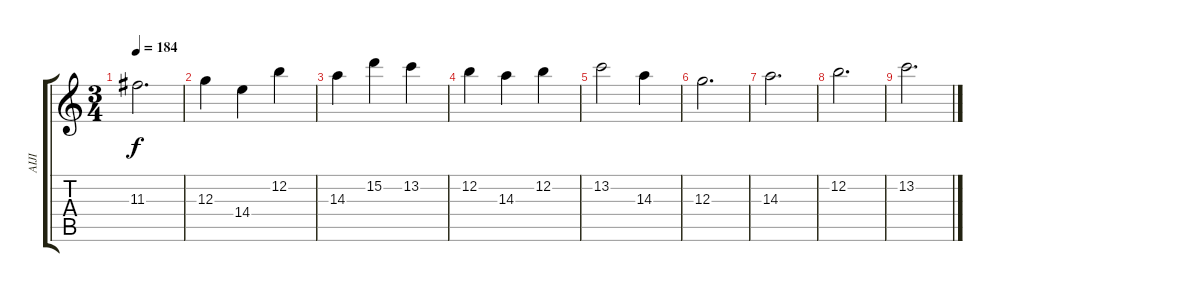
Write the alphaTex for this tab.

\track ("AIJI" "AIJI") {instrument distortionguitar}
\staff {score tabs}
\tuning (E4 B3 G3 D3 A2 E2) {hide}
\ts (3 4)
\tempo 184
\clef g2
\ks c
11.3.2{d dy f} |
12.3.4 14.4.4 12.2.4 |
14.3.4 15.2.4 13.2.4 |
12.2.4 14.3.4 12.2.4 |
13.2.2 14.3.4 |
12.3.2{d} |
14.3.2{d} |
12.2.2{d} |
13.2.2{d}
